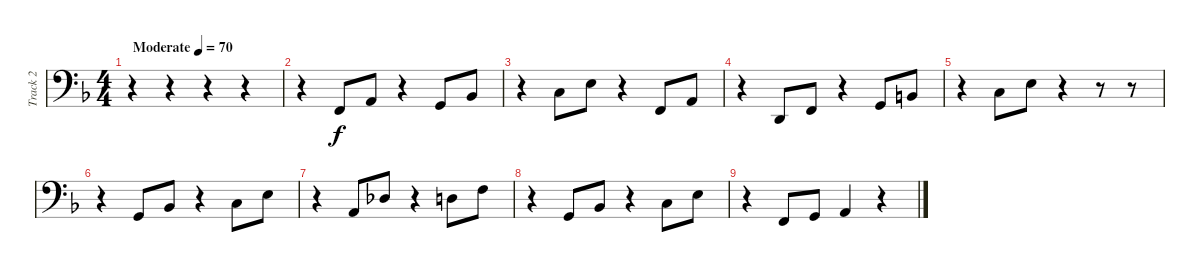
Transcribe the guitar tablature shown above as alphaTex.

\track ("Track 2" "Track 2") {instrument harpsichord}
\staff {score}
\tuning (G2 D2 A1 E1 B0) {hide}
\ts (4 4)
\tempo (70 "Moderate")
\clef f4
\ks f
r.4{dy f instrument harpsichord} r.4 r.4 r.4 |
r.4 3.2.8 2.1.8 r.4 0.1.8 3.1.8 |
r.4 5.1.8 9.1.8 r.4 8.3.8 7.2.8 |
r.4 0.2.8 3.2.8 r.4 0.1.8 4.1.8 |
r.4 5.1.8 9.1.8 r.4 r.8 r.8 |
r.4 0.1.8 3.1.8 r.4 5.1.8 9.1.8 |
r.4 2.1.8 6.1.8 r.4 7.1.8 10.1.8 |
r.4 0.1.8 3.1.8 r.4 5.1.8 9.1.8 |
r.4 3.2.8 0.1.8 2.1.4 r.4
